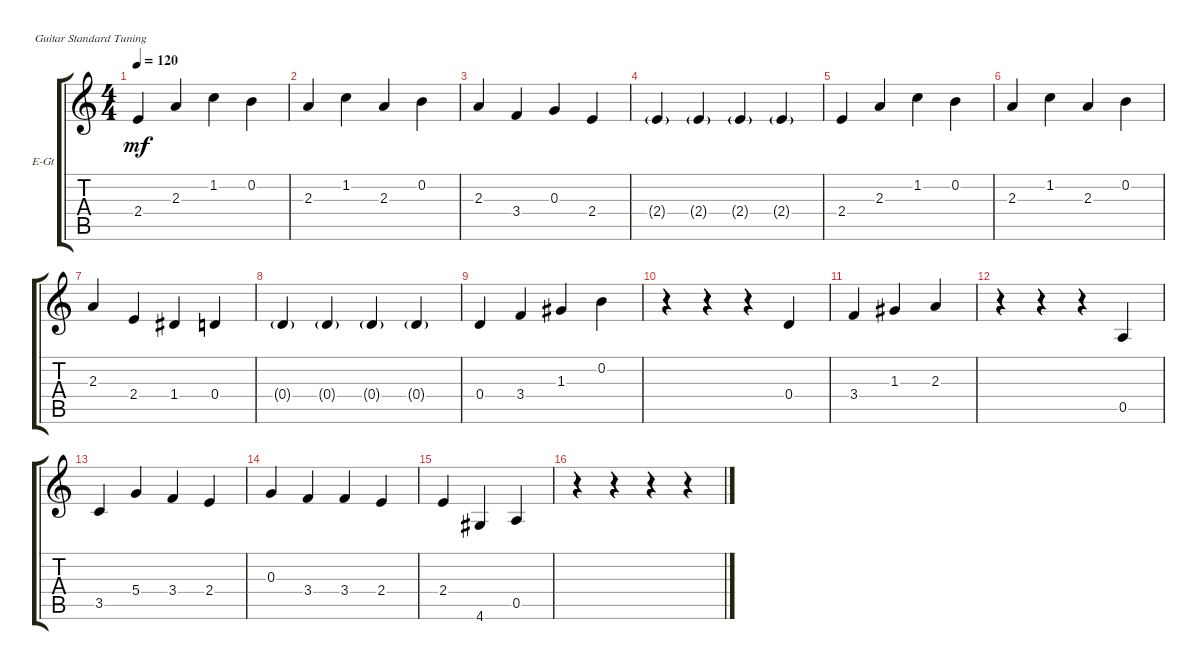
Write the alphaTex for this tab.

\defaultSystemsLayout 4
\bracketExtendMode groupsimilarinstruments
\firstSystemTrackNameOrientation horizontal
\otherSystemsTrackNameOrientation horizontal
\track ("Electric Guitar" "E-Gt") {solo instrument electricguitarclean}
\staff {score tabs}
\tuning (E4 B3 G3 D3 A2 E2)
\ts (4 4)
\tempo 120
\clef g2
\ks c
2.4.4{dy mf instrument electricguitarclean} 2.3.4 1.2.4 0.2.4 |
2.3.4 1.2.4 2.3.4 0.2.4 |
2.3.4 3.4.4 0.3.4 2.4.4 |
2.4{g}.4 2.4{g}.4 2.4{g}.4 2.4{g}.4 |
2.4.4 2.3.4 1.2.4 0.2.4 |
\ks aminor
2.3.4 1.2.4 2.3.4 0.2.4 |
2.3.4 2.4.4 1.4.4 0.4.4 |
0.4{g}.4 0.4{g}.4 0.4{g}.4 0.4{g}.4 |
0.4.4 3.4.4 1.3.4 0.2.4 |
r.4 r.4 r.4 0.4.4 |
3.4.4 1.3.4 2.3.4 |
r.4 r.4 r.4 0.5.4 |
3.5.4 5.4.4 3.4.4 2.4.4 |
0.3.4 3.4.4 3.4.4 2.4.4 |
2.4.4 4.6.4 0.5.4 |
r.4 r.4 r.4 r.4
